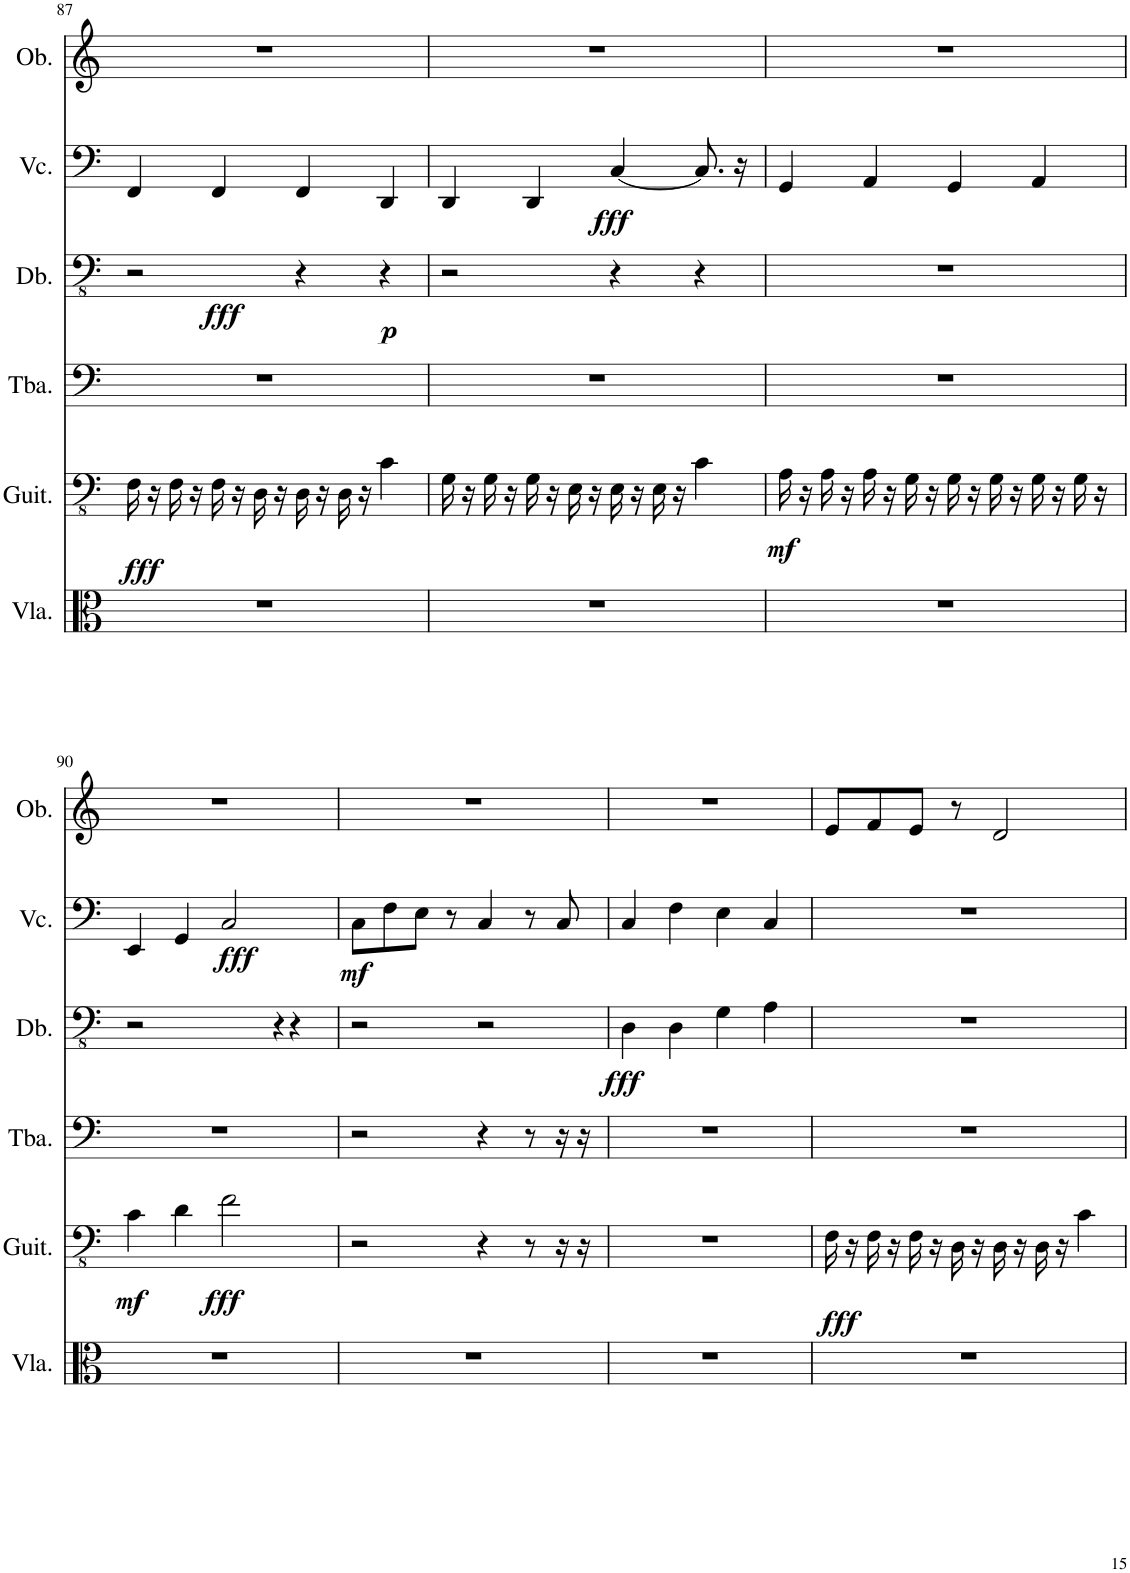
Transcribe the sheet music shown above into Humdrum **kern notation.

**kern	**kern	**dynam	**kern	**kern	**dynam	**kern	**dynam	**kern
*part6	*part5	*part5	*part4	*part3	*part3	*part2	*part2	*part1
*staff6	*staff5	*staff5	*staff4	*staff3	*staff3	*staff2	*staff2	*staff1
*I"Viola	*I"Classical Guitar	*	*I"Tuba	*I"Double Bass	*	*I"Violoncello	*	*I"Oboe
*I'Vla.	*I'Guit.	*	*I'Tba.	*I'Db.	*	*I'Vc.	*	*I'Ob.
!!LO:PB:g=z
*clefC3	*clefFv4	*	*clefF4	*clefFv4	*	*clefF4	*	*clefG2
*	*	*	*	*ITrd7c12	*	*	*	*
*k[]	*k[]	*	*k[]	*k[]	*	*k[]	*	*k[]
*M4/4	*M4/4	*	*M4/4	*M4/4	*	*M4/4	*	*M4/4
=87	=87	=87	=87	=87	=87	=87	=87	=87
!	!	!LO:DY:b	!	!	!	!	!	!
*	*	*	*	*^	*	*	*	*
1r	16FF\	fff	1r	2r	4ryy	.	4FF/	.	1r
.	16r	.	.	.	.	.	.	.	.
.	16FF\	.	.	.	.	.	.	.	.
.	16r	.	.	.	.	.	.	.	.
!	!	!	!	!	!	!LO:DY:b	!	!	!
.	16FF\	.	.	.	2.ryy	fff	4FF/	.	.
.	16r	.	.	.	.	.	.	.	.
.	16DD\	.	.	.	.	.	.	.	.
.	16r	.	.	.	.	.	.	.	.
.	16DD\	.	.	4r	.	.	4FF/	.	.
.	16r	.	.	.	.	.	.	.	.
.	16DD\	.	.	.	.	.	.	.	.
.	16r	.	.	.	.	.	.	.	.
!	!	!	!	!	!	!LO:DY:b	!	!	!
.	4C\	.	.	4r	.	p	4DD/	.	.
*	*	*	*	*v	*v	*	*	*	*
=88	=88	=88	=88	=88	=88	=88	=88	=88
1r	16GG\	.	1r	2r	.	4DD/	.	1r
.	16r	.	.	.	.	.	.	.
.	16GG\	.	.	.	.	.	.	.
.	16r	.	.	.	.	.	.	.
.	16GG\	.	.	.	.	4DD/	.	.
.	16r	.	.	.	.	.	.	.
.	16EE\	.	.	.	.	.	.	.
.	16r	.	.	.	.	.	.	.
!	!	!	!	!	!	!	!LO:DY:b	!
.	16EE\	.	.	4r	.	[4C/	fff	.
.	16r	.	.	.	.	.	.	.
.	16EE\	.	.	.	.	.	.	.
.	16r	.	.	.	.	.	.	.
.	4C\	.	.	4r	.	8.C/]	.	.
.	.	.	.	.	.	16r	.	.
=89	=89	=89	=89	=89	=89	=89	=89	=89
!	!	!LO:DY:b	!	!	!	!	!	!
1r	16AA\	mf	1r	1r	.	4GG/	.	1r
.	16r	.	.	.	.	.	.	.
.	16AA\	.	.	.	.	.	.	.
.	16r	.	.	.	.	.	.	.
.	16AA\	.	.	.	.	4AA/	.	.
.	16r	.	.	.	.	.	.	.
.	16GG\	.	.	.	.	.	.	.
.	16r	.	.	.	.	.	.	.
.	16GG\	.	.	.	.	4GG/	.	.
.	16r	.	.	.	.	.	.	.
.	16GG\	.	.	.	.	.	.	.
.	16r	.	.	.	.	.	.	.
.	16GG\	.	.	.	.	4AA/	.	.
.	16r	.	.	.	.	.	.	.
.	16GG\	.	.	.	.	.	.	.
.	16r	.	.	.	.	.	.	.
!!LO:LB:g=z
=90	=90	=90	=90	=90	=90	=90	=90	=90
!	!	!LO:DY:b	!	!	!	!	!	!
1r	4C\	mf	1r	2r	.	4EE/	.	1r
.	4D\	.	.	.	.	4GG/	.	.
!	!	!LO:DY:b	!	!	!	!	!LO:DY:b	!
.	2F\	fff	.	4r	.	2C/	fff	.
.	.	.	.	4r	.	.	.	.
=91	=91	=91	=91	=91	=91	=91	=91	=91
!	!	!	!	!	!	!	!LO:DY:b	!
1r	2r	.	2r	2r	.	8C\L	mf	1r
.	.	.	.	.	.	8F\	.	.
.	.	.	.	.	.	8E\J	.	.
.	.	.	.	.	.	8r	.	.
.	4r	.	4r	2r	.	4C/	.	.
.	8r	.	8r	.	.	8r	.	.
.	16r	.	16r	.	.	8C/	.	.
.	16r	.	16r	.	.	.	.	.
=92	=92	=92	=92	=92	=92	=92	=92	=92
!	!	!	!	!	!LO:DY:b	!	!	!
1r	1r	.	1r	4DD\	fff	4C/	.	1r
.	.	.	.	4DD\	.	4F\	.	.
.	.	.	.	4GG\	.	4E\	.	.
.	.	.	.	4AA\	.	4C/	.	.
=93	=93	=93	=93	=93	=93	=93	=93	=93
!	!	!LO:DY:b	!	!	!	!	!	!
1r	16FF\	fff	1r	1r	.	1r	.	8e/L
.	16r	.	.	.	.	.	.	.
.	16FF\	.	.	.	.	.	.	8f/
.	16r	.	.	.	.	.	.	.
.	16FF\	.	.	.	.	.	.	8e/J
.	16r	.	.	.	.	.	.	.
.	16DD\	.	.	.	.	.	.	8r
.	16r	.	.	.	.	.	.	.
.	16DD\	.	.	.	.	.	.	2d/
.	16r	.	.	.	.	.	.	.
.	16DD\	.	.	.	.	.	.	.
.	16r	.	.	.	.	.	.	.
.	4C\	.	.	.	.	.	.	.
=	=	=	=	=	=	=	=	=
*-	*-	*-	*-	*-	*-	*-	*-	*-
